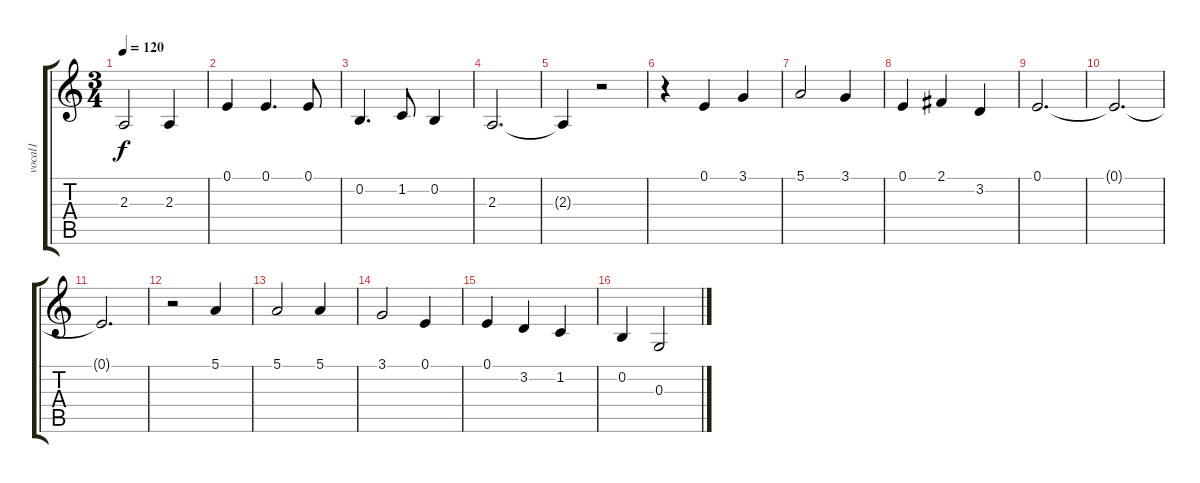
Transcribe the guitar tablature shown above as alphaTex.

\track ("vocal1" "vocal1") {instrument voiceoohs}
\staff {score tabs}
\tuning (E4 B3 G3 D3 A2 E2) {hide}
\ts (3 4)
\tempo 120
\clef g2
\ks c
2.3.2{dy f} 2.3.4 |
0.1.4 0.1.4{d} 0.1.8 |
0.2.4{d} 1.2.8 0.2.4 |
2.3.2{d} |
2.3{t}.4 r.2 |
r.4 0.1.4 3.1.4 |
5.1.2 3.1.4 |
0.1.4 2.1.4 3.2.4 |
0.1.2{d} |
0.1{t}.2{d} |
0.1{t}.2{d} |
r.2 5.1.4 |
5.1.2 5.1.4 |
3.1.2 0.1.4 |
0.1.4 3.2.4 1.2.4 |
0.2.4 0.3.2
